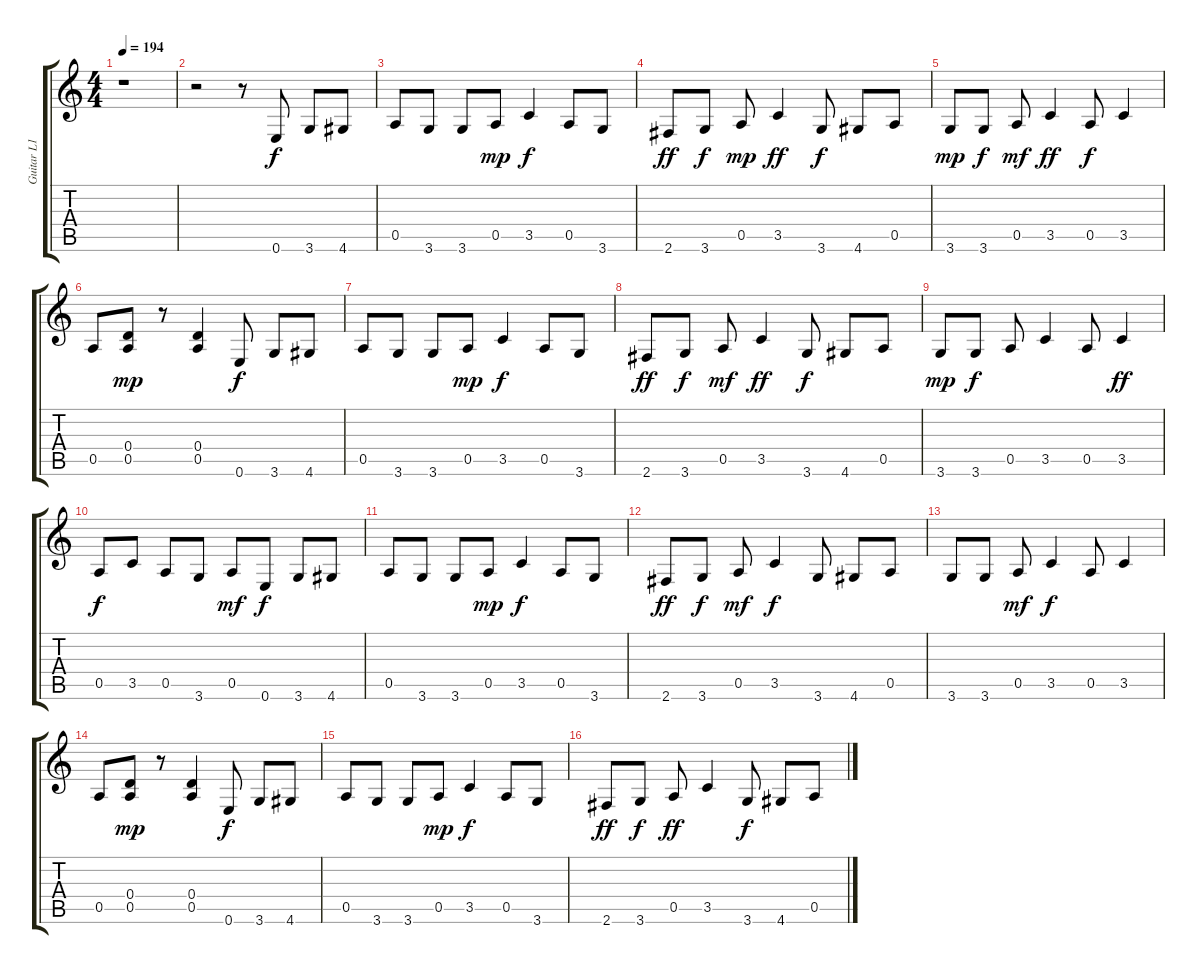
\track ("Guitar L1" "Guitar L1") {instrument overdrivenguitar}
\staff {score tabs}
\tuning (E4 B3 G3 D3 A2 E2) {hide}
\ts (4 4)
\tempo 194
\clef g2
\ks c
r.1{dy f instrument overdrivenguitar} |
r.2 r.8 0.6.8{instrument electricguitarmuted} 3.6.8 4.6.8 |
0.5.8{instrument overdrivenguitar} 3.6.8 3.6.8 0.5.8{dy mp instrument electricguitarmuted} 3.5.4{dy f instrument overdrivenguitar} 0.5.8 3.6.8 |
2.6.8{dy ff} 3.6.8{dy f} 0.5.8{dy mp instrument electricguitarmuted} 3.5.4{dy ff instrument overdrivenguitar} 3.6.8{dy f} 4.6.8 0.5.8 |
3.6.8{dy mp} 3.6.8{dy f} 0.5.8{dy mf} 3.5.4{dy ff} 0.5.8{dy f} 3.5.4 |
0.5.8 (0.4 0.5).8{dy mp} r.8 (0.4 0.5).4 0.6.8{dy f} 3.6.8 4.6.8 |
0.5.8 3.6.8 3.6.8 0.5.8{dy mp} 3.5.4{dy f} 0.5.8 3.6.8 |
2.6.8{dy ff} 3.6.8{dy f} 0.5.8{dy mf} 3.5.4{dy ff} 3.6.8{dy f} 4.6.8 0.5.8 |
3.6.8{dy mp} 3.6.8{dy f} 0.5.8 3.5.4 0.5.8 3.5.4{dy ff} |
0.5.8{dy f} 3.5.8 0.5.8 3.6.8 0.5.8{dy mf} 0.6.8{dy f instrument electricguitarmuted} 3.6.8 4.6.8 |
0.5.8{instrument overdrivenguitar} 3.6.8 3.6.8 0.5.8{dy mp} 3.5.4{dy f} 0.5.8 3.6.8 |
2.6.8{dy ff} 3.6.8{dy f} 0.5.8{dy mf} 3.5.4{dy f} 3.6.8 4.6.8 0.5.8 |
3.6.8 3.6.8 0.5.8{dy mf instrument electricguitarmuted} 3.5.4{dy f instrument overdrivenguitar} 0.5.8 3.5.4 |
0.5.8 (0.4 0.5).8{dy mp} r.8 (0.4 0.5).4 0.6.8{dy f} 3.6.8 4.6.8 |
0.5.8 3.6.8 3.6.8 0.5.8{dy mp} 3.5.4{dy f} 0.5.8 3.6.8 |
2.6.8{dy ff} 3.6.8{dy f} 0.5.8{dy ff} 3.5.4 3.6.8{dy f} 4.6.8 0.5.8
